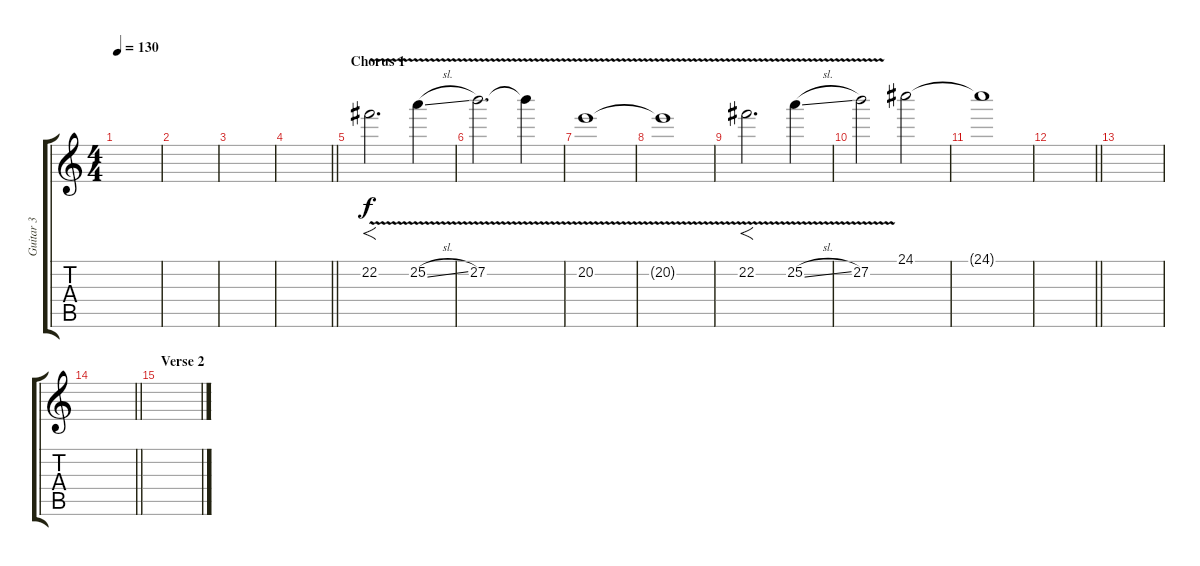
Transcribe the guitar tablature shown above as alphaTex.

\track ("Guitar 3" "Guitar 3") {instrument distortionguitar}
\staff {score tabs}
\tuning (Db4 Ab3 E3 B2 Gb2 B1) {hide}
\ts (4 4)
\tempo 130
\clef g2
\ks c
|
|
|
\barLineRight lightlight
|
\section ("" "Chorus 1")
22.2{v}.2{f d volume 10 instrument distortionguitar} 25.2{v sl}.4 |
27.2{v}.2{d} 27.2{t}.4 |
20.2{v}.1 |
20.2{t}.1 |
22.2{v}.2{f d volume 13} 25.2{v sl}.4 |
27.2{v}.2 24.1.2{volume 3} |
24.1{t}.1 |
\barLineRight lightlight
|
\section ("" "")
|
\barLineRight lightlight
|
\section ("" "Verse 2")
